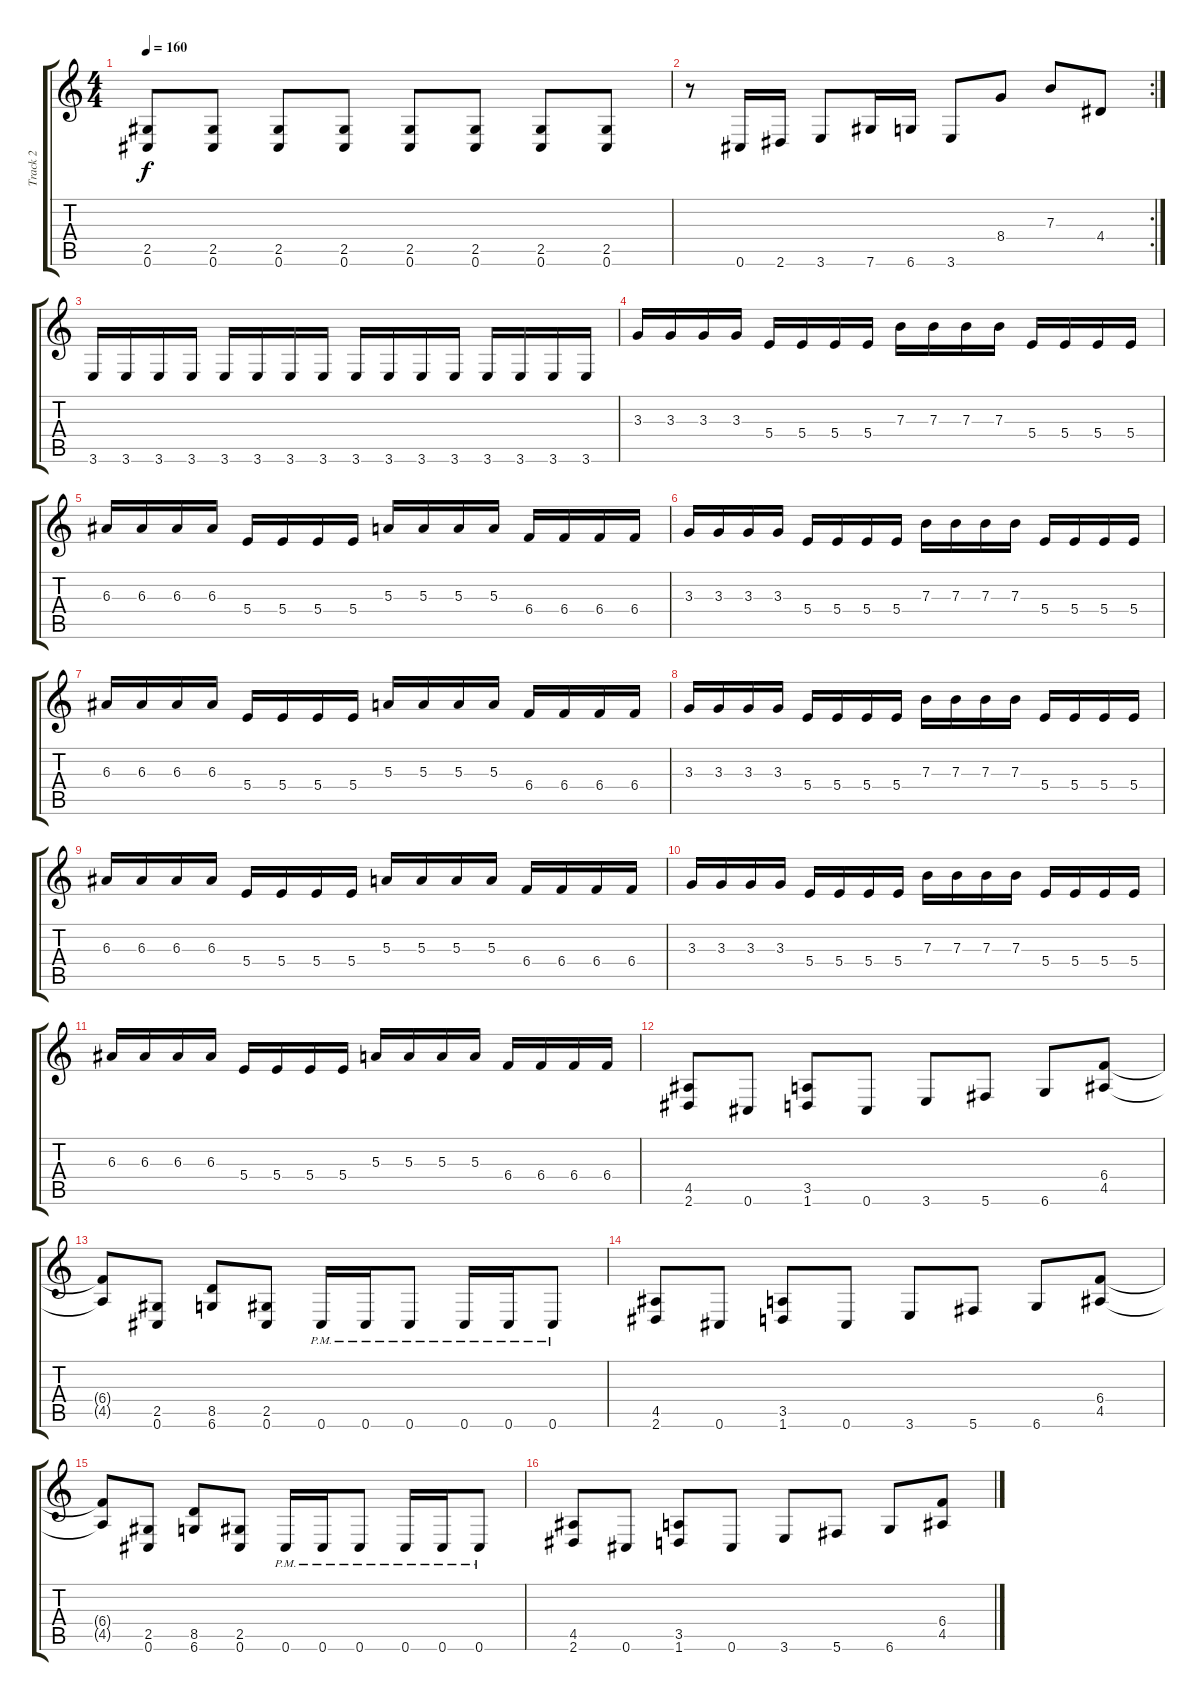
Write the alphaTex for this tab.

\track ("Track 2" "Track 2") {instrument distortionguitar}
\staff {score tabs}
\tuning (Db4 Ab3 E3 B2 Gb2 Db2) {hide}
\ts (4 4)
\tempo 160
\clef g2
\ks c
(2.5 0.6).8{dy f} (2.5 0.6).8 (2.5 0.6).8 (2.5 0.6).8 (2.5 0.6).8 (2.5 0.6).8 (2.5 0.6).8 (2.5 0.6).8 |
\rc 2
r.8 0.6.16 2.6.16 3.6.8 7.6.16 6.6.16 3.6.8 8.4.8 7.3.8 4.4.8 |
3.6.16 3.6.16 3.6.16 3.6.16 3.6.16 3.6.16 3.6.16 3.6.16 3.6.16 3.6.16 3.6.16 3.6.16 3.6.16 3.6.16 3.6.16 3.6.16 |
3.3.16 3.3.16 3.3.16 3.3.16 5.4.16 5.4.16 5.4.16 5.4.16 7.3.16 7.3.16 7.3.16 7.3.16 5.4.16 5.4.16 5.4.16 5.4.16 |
6.3.16 6.3.16 6.3.16 6.3.16 5.4.16 5.4.16 5.4.16 5.4.16 5.3.16 5.3.16 5.3.16 5.3.16 6.4.16 6.4.16 6.4.16 6.4.16 |
3.3.16 3.3.16 3.3.16 3.3.16 5.4.16 5.4.16 5.4.16 5.4.16 7.3.16 7.3.16 7.3.16 7.3.16 5.4.16 5.4.16 5.4.16 5.4.16 |
6.3.16 6.3.16 6.3.16 6.3.16 5.4.16 5.4.16 5.4.16 5.4.16 5.3.16 5.3.16 5.3.16 5.3.16 6.4.16 6.4.16 6.4.16 6.4.16 |
3.3.16 3.3.16 3.3.16 3.3.16 5.4.16 5.4.16 5.4.16 5.4.16 7.3.16 7.3.16 7.3.16 7.3.16 5.4.16 5.4.16 5.4.16 5.4.16 |
6.3.16 6.3.16 6.3.16 6.3.16 5.4.16 5.4.16 5.4.16 5.4.16 5.3.16 5.3.16 5.3.16 5.3.16 6.4.16 6.4.16 6.4.16 6.4.16 |
3.3.16 3.3.16 3.3.16 3.3.16 5.4.16 5.4.16 5.4.16 5.4.16 7.3.16 7.3.16 7.3.16 7.3.16 5.4.16 5.4.16 5.4.16 5.4.16 |
6.3.16 6.3.16 6.3.16 6.3.16 5.4.16 5.4.16 5.4.16 5.4.16 5.3.16 5.3.16 5.3.16 5.3.16 6.4.16 6.4.16 6.4.16 6.4.16 |
(4.5 2.6).8 0.6.8 (3.5 1.6).8 0.6.8 3.6.8 5.6.8 6.6.8 (6.4 4.5).8 |
(6.4{t} 4.5{t}).8 (2.5 0.6).8 (8.5 6.6).8 (2.5 0.6).8 0.6{pm}.16 0.6{pm}.16 0.6{pm}.8 0.6{pm}.16 0.6{pm}.16 0.6{pm}.8 |
(4.5 2.6).8 0.6.8 (3.5 1.6).8 0.6.8 3.6.8 5.6.8 6.6.8 (6.4 4.5).8 |
(6.4{t} 4.5{t}).8 (2.5 0.6).8 (8.5 6.6).8 (2.5 0.6).8 0.6{pm}.16 0.6{pm}.16 0.6{pm}.8 0.6{pm}.16 0.6{pm}.16 0.6{pm}.8 |
(4.5 2.6).8 0.6.8 (3.5 1.6).8 0.6.8 3.6.8 5.6.8 6.6.8 (6.4 4.5).8
